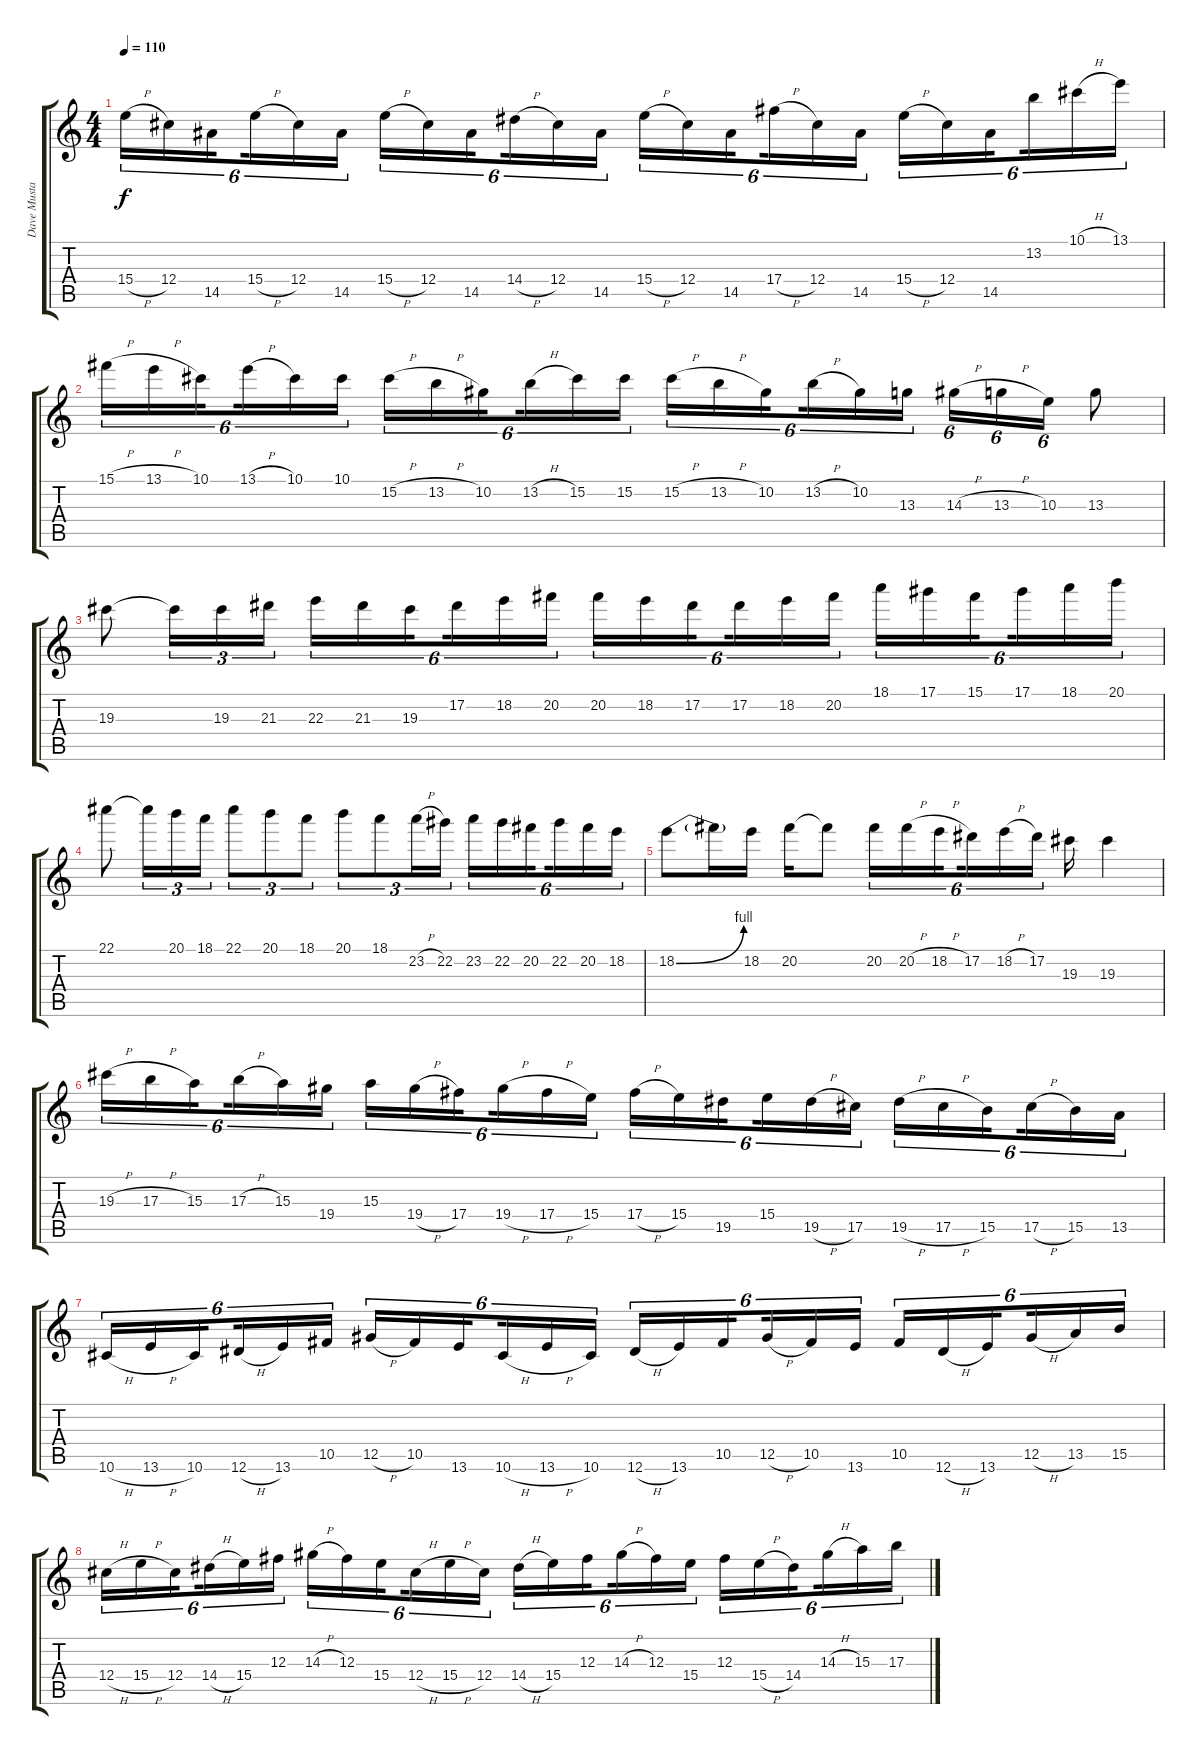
\track ("Dave Mustaine Solo" "Dave Musta") {instrument distortionguitar}
\staff {score tabs}
\tuning (Eb4 Bb3 Gb3 Db3 Ab2 Eb2) {hide}
\ts (4 4)
\tempo 110
\clef g2
\ks c
15.4{h}.16{tu (6 4) dy f} 12.4.16{tu (6 4)} 14.5.16{tu (6 4) beam splitsecondary} 15.4{h}.16{tu (6 4)} 12.4.16{tu (6 4)} 14.5.16{tu (6 4)} 15.4{h}.16{tu (6 4)} 12.4.16{tu (6 4)} 14.5.16{tu (6 4) beam splitsecondary} 14.4{h}.16{tu (6 4)} 12.4.16{tu (6 4)} 14.5.16{tu (6 4)} 15.4{h}.16{tu (6 4)} 12.4.16{tu (6 4)} 14.5.16{tu (6 4) beam splitsecondary} 17.4{h}.16{tu (6 4)} 12.4.16{tu (6 4)} 14.5.16{tu (6 4)} 15.4{h}.16{tu (6 4)} 12.4.16{tu (6 4)} 14.5.16{tu (6 4) beam splitsecondary} 13.2.16{tu (6 4)} 10.1{h}.16{tu (6 4)} 13.1.16{tu (6 4)} |
15.1{h}.16{tu (6 4)} 13.1{h}.16{tu (6 4)} 10.1.16{tu (6 4) beam splitsecondary} 13.1{h}.16{tu (6 4)} 10.1.16{tu (6 4)} 10.1.16{tu (6 4)} 15.2{h}.16{tu (6 4)} 13.2{h}.16{tu (6 4)} 10.2.16{tu (6 4) beam splitsecondary} 13.2{h}.16{tu (6 4)} 15.2.16{tu (6 4)} 15.2.16{tu (6 4)} 15.2{h}.16{tu (6 4)} 13.2{h}.16{tu (6 4)} 10.2.16{tu (6 4) beam splitsecondary} 13.2{h}.16{tu (6 4)} 10.2.16{tu (6 4)} 13.3.16{tu (6 4)} 14.3{h}.16{tu (6 4)} 13.3{h}.16{tu (6 4)} 10.3.16{tu (6 4)} 13.3.8 |
19.3.8 19.3{t}.16{tu (3 2)} 19.3.16{tu (3 2)} 21.3.16{tu (3 2)} 22.3.16{tu (6 4)} 21.3.16{tu (6 4)} 19.3.16{tu (6 4) beam splitsecondary} 17.2.16{tu (6 4)} 18.2.16{tu (6 4)} 20.2.16{tu (6 4)} 20.2.16{tu (6 4)} 18.2.16{tu (6 4)} 17.2.16{tu (6 4) beam splitsecondary} 17.2.16{tu (6 4)} 18.2.16{tu (6 4)} 20.2.16{tu (6 4)} 18.1.16{tu (6 4)} 17.1.16{tu (6 4)} 15.1.16{tu (6 4) beam splitsecondary} 17.1.16{tu (6 4)} 18.1.16{tu (6 4)} 20.1.16{tu (6 4)} |
22.1.8 22.1{t}.16{tu (3 2)} 20.1.16{tu (3 2)} 18.1.16{tu (3 2)} 22.1.8{tu (3 2)} 20.1.8{tu (3 2)} 18.1.8{tu (3 2)} 20.1.8{tu (3 2)} 18.1.8{tu (3 2)} 23.2{h}.16{tu (3 2)} 22.2.16{tu (3 2)} 23.2.16{tu (6 4)} 22.2.16{tu (6 4)} 20.2.16{tu (6 4) beam splitsecondary} 22.2.16{tu (6 4)} 20.2.16{tu (6 4)} 18.2.16{tu (6 4)} |
18.2{be (bend 0 0 60 4)}.8 18.2{t}.16 18.2.16 20.2.16 20.2{t}.8 20.2.16{tu (6 4)} 20.2{h}.16{tu (6 4)} 18.2{h}.16{tu (6 4) beam splitsecondary} 17.2.16{tu (6 4)} 18.2{h}.16{tu (6 4)} 17.2.16{tu (6 4) beam splitsecondary} 19.3.16 19.3.4 |
19.3{h}.16{tu (6 4)} 17.3{h}.16{tu (6 4)} 15.3.16{tu (6 4) beam splitsecondary} 17.3{h}.16{tu (6 4)} 15.3.16{tu (6 4)} 19.4.16{tu (6 4)} 15.3.16{tu (6 4)} 19.4{h}.16{tu (6 4)} 17.4.16{tu (6 4) beam splitsecondary} 19.4{h}.16{tu (6 4)} 17.4{h}.16{tu (6 4)} 15.4.16{tu (6 4)} 17.4{h}.16{tu (6 4)} 15.4.16{tu (6 4)} 19.5.16{tu (6 4) beam splitsecondary} 15.4.16{tu (6 4)} 19.5{h}.16{tu (6 4)} 17.5.16{tu (6 4)} 19.5{h}.16{tu (6 4)} 17.5{h}.16{tu (6 4)} 15.5.16{tu (6 4) beam splitsecondary} 17.5{h}.16{tu (6 4)} 15.5.16{tu (6 4)} 13.5.16{tu (6 4)} |
10.6{h}.16{tu (6 4)} 13.6{h}.16{tu (6 4)} 10.6.16{tu (6 4) beam splitsecondary} 12.6{h}.16{tu (6 4)} 13.6.16{tu (6 4)} 10.5.16{tu (6 4)} 12.5{h}.16{tu (6 4)} 10.5.16{tu (6 4)} 13.6.16{tu (6 4) beam splitsecondary} 10.6{h}.16{tu (6 4)} 13.6{h}.16{tu (6 4)} 10.6.16{tu (6 4)} 12.6{h}.16{tu (6 4)} 13.6.16{tu (6 4)} 10.5.16{tu (6 4) beam splitsecondary} 12.5{h}.16{tu (6 4)} 10.5.16{tu (6 4)} 13.6.16{tu (6 4)} 10.5.16{tu (6 4)} 12.6{h}.16{tu (6 4)} 13.6.16{tu (6 4) beam splitsecondary} 12.5{h}.16{tu (6 4)} 13.5.16{tu (6 4)} 15.5.16{tu (6 4)} |
12.4{h}.16{tu (6 4)} 15.4{h}.16{tu (6 4)} 12.4.16{tu (6 4) beam splitsecondary} 14.4{h}.16{tu (6 4)} 15.4.16{tu (6 4)} 12.3.16{tu (6 4)} 14.3{h}.16{tu (6 4)} 12.3.16{tu (6 4)} 15.4.16{tu (6 4) beam splitsecondary} 12.4{h}.16{tu (6 4)} 15.4{h}.16{tu (6 4)} 12.4.16{tu (6 4)} 14.4{h}.16{tu (6 4)} 15.4.16{tu (6 4)} 12.3.16{tu (6 4) beam splitsecondary} 14.3{h}.16{tu (6 4)} 12.3.16{tu (6 4)} 15.4.16{tu (6 4)} 12.3.16{tu (6 4)} 15.4{h}.16{tu (6 4)} 14.4.16{tu (6 4) beam splitsecondary} 14.3{h}.16{tu (6 4)} 15.3.16{tu (6 4)} 17.3.16{tu (6 4)}
